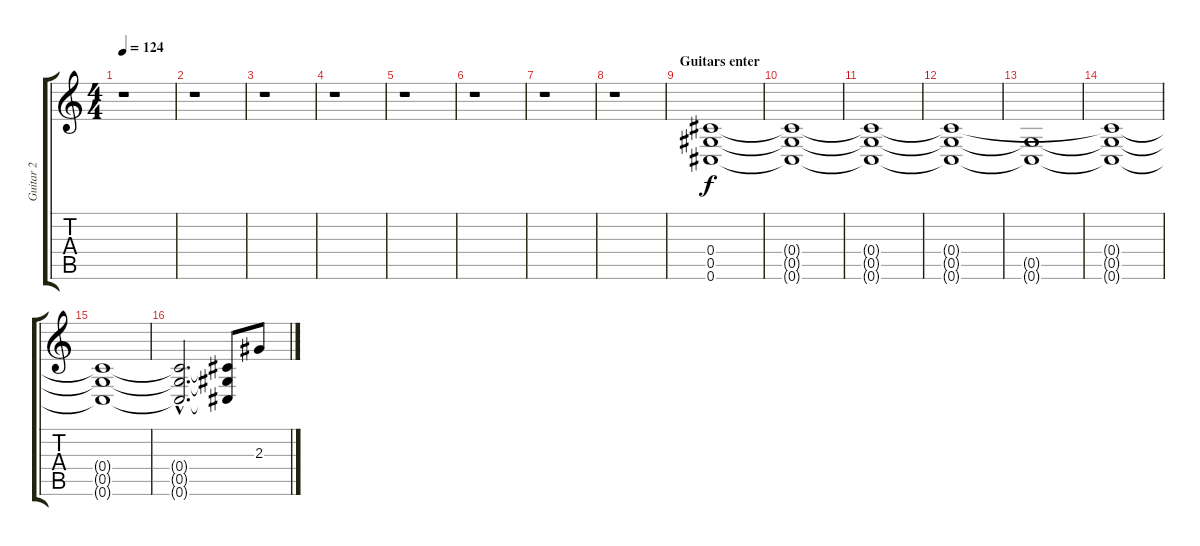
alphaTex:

\track ("Guitar 2" "Guitar 2") {instrument electricguitarjazz}
\staff {score tabs}
\tuning (Eb4 Bb3 Gb3 Db3 Ab2 Db2) {hide}
\ts (4 4)
\tempo 124
\clef g2
\ks c
r.1{dy fff} |
r.1 |
r.1 |
r.1 |
r.1 |
r.1 |
r.1 |
r.1 |
\section ("" "Guitars enter")
(0.4 0.5 0.6).1{dy f instrument distortionguitar} |
(0.4{t} 0.5{t} 0.6{t}).1 |
(0.4{t} 0.5{t} 0.6{t}).1 |
(0.4{t} 0.5{t} 0.6{t}).1{volume 8} |
(0.5{t} 0.6{t}).1 |
(0.4{t} 0.5{t} 0.6{t}).1 |
(0.4{t} 0.5{t} 0.6{t}).1 |
(0.4{hac t} 0.5{hac t} 0.6{hac t}).2{d} (0.4{t} 0.5{t} 0.6{t}).8 2.3.8{volume 13 instrument electricguitarjazz}
